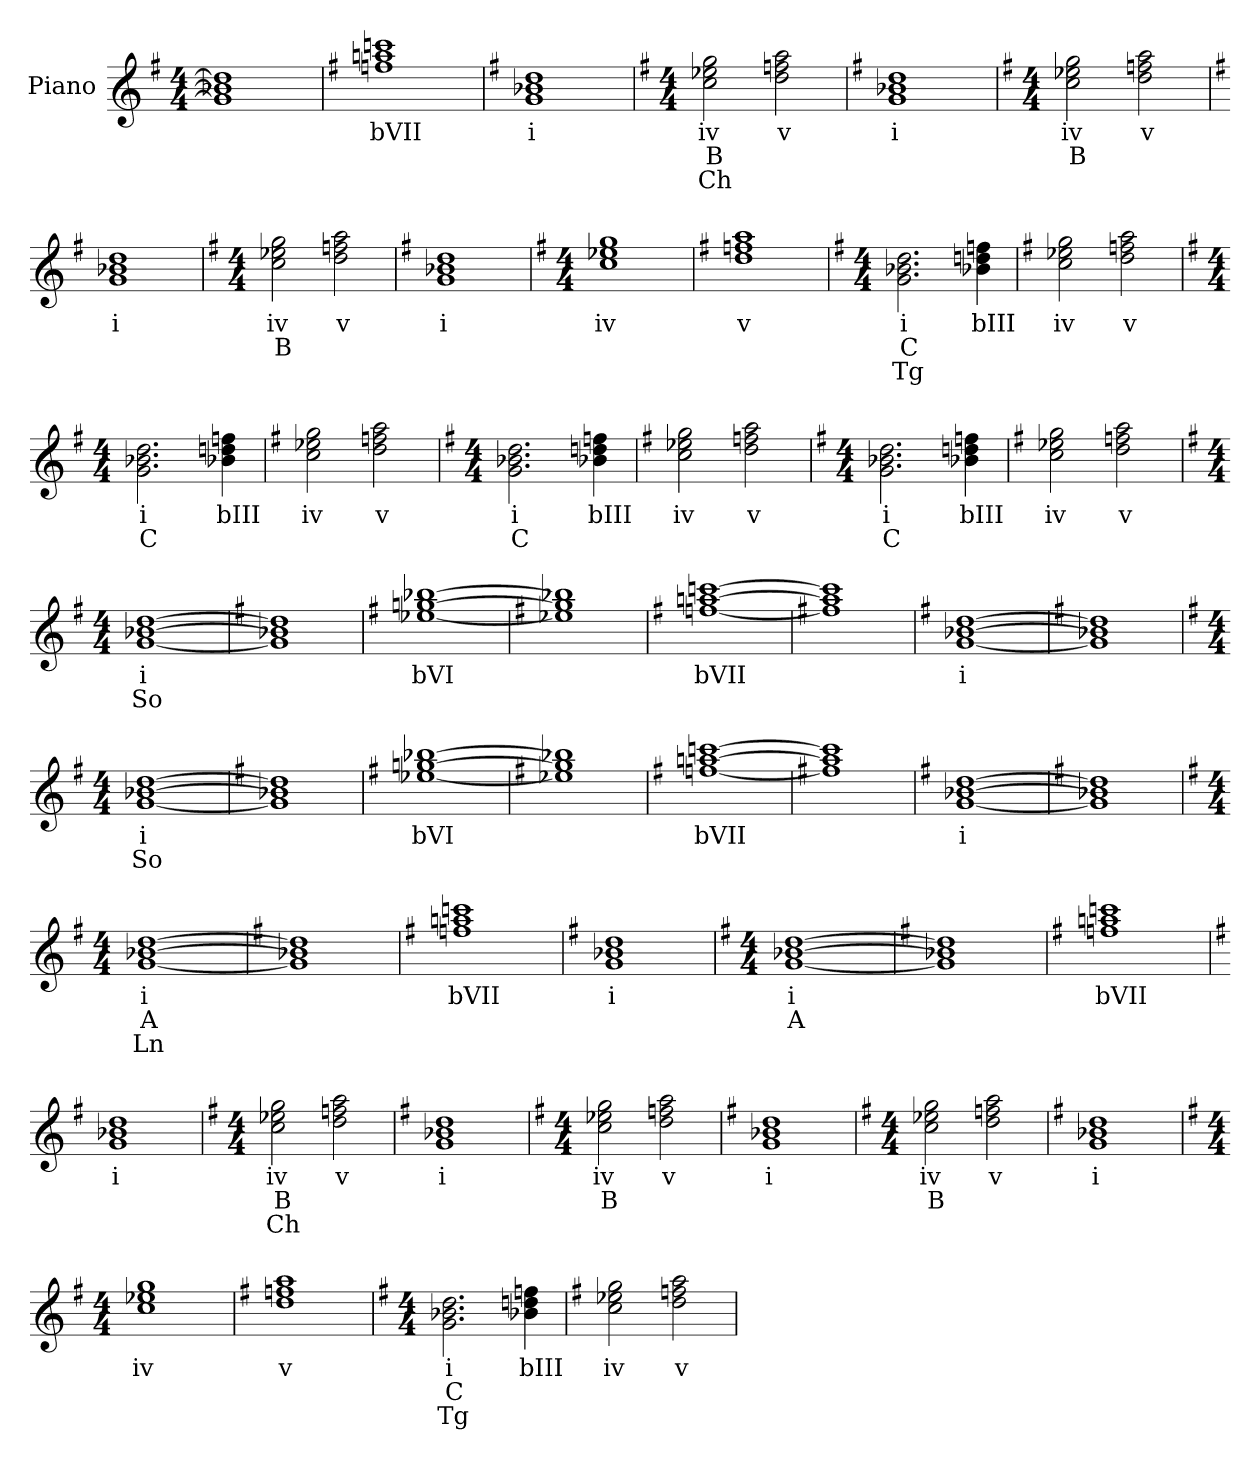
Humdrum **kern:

**kern	**text	**text	**text
*part1	*part1	*part1	*part1
*staff1	*staff1	*staff1	*staff1
*I"Piano	*	*	*
*I'Pno	*	*	*
*k[f#]	*	*	*
*G:	*	*	*
*M4/4	*	*	*
=	=	=	=
1g] 1b-X] 1dd]	.	.	.
=	=	=	=
*k[f#]	*	*	*
*G:	*	*	*
1ffn 1aan 1cccn	bVII	.	.
=	=	=	=
*k[f#]	*	*	*
*G:	*	*	*
1g 1b-X 1dd	i	.	.
=	=	=	=
*k[f#]	*	*	*
*G:	*	*	*
*M4/4	*	*	*
2cc 2ee-X 2gg	iv	B	Ch
2dd 2ffn 2aa	v	.	.
=	=	=	=
*k[f#]	*	*	*
*G:	*	*	*
1g 1b-X 1dd	i	.	.
=	=	=	=
*k[f#]	*	*	*
*G:	*	*	*
*M4/4	*	*	*
2cc 2ee-X 2gg	iv	B	.
2dd 2ffn 2aa	v	.	.
=	=	=	=
*k[f#]	*	*	*
*G:	*	*	*
1g 1b-X 1dd	i	.	.
=	=	=	=
*k[f#]	*	*	*
*G:	*	*	*
*M4/4	*	*	*
2cc 2ee-X 2gg	iv	B	.
2dd 2ffn 2aa	v	.	.
=	=	=	=
*k[f#]	*	*	*
*G:	*	*	*
1g 1b-X 1dd	i	.	.
=	=	=	=
*k[f#]	*	*	*
*G:	*	*	*
*M4/4	*	*	*
1cc 1ee-X 1gg	iv	.	.
=	=	=	=
*k[f#]	*	*	*
*G:	*	*	*
1dd 1ffn 1aa	v	.	.
=	=	=	=
*k[f#]	*	*	*
*G:	*	*	*
*M4/4	*	*	*
2.g 2.b-X 2.dd	i	C	Tg
4b-X 4ddn 4ffn	bIII	.	.
=	=	=	=
*k[f#]	*	*	*
*G:	*	*	*
2cc 2ee-X 2gg	iv	.	.
2dd 2ffn 2aa	v	.	.
=	=	=	=
*k[f#]	*	*	*
*G:	*	*	*
*M4/4	*	*	*
2.g 2.b-X 2.dd	i	C	.
4b-X 4ddn 4ffn	bIII	.	.
=	=	=	=
*k[f#]	*	*	*
*G:	*	*	*
2cc 2ee-X 2gg	iv	.	.
2dd 2ffn 2aa	v	.	.
=	=	=	=
*k[f#]	*	*	*
*G:	*	*	*
*M4/4	*	*	*
2.g 2.b-X 2.dd	i	C	.
4b-X 4ddn 4ffn	bIII	.	.
=	=	=	=
*k[f#]	*	*	*
*G:	*	*	*
2cc 2ee-X 2gg	iv	.	.
2dd 2ffn 2aa	v	.	.
=	=	=	=
*k[f#]	*	*	*
*G:	*	*	*
*M4/4	*	*	*
2.g 2.b-X 2.dd	i	C	.
4b-X 4ddn 4ffn	bIII	.	.
=	=	=	=
*k[f#]	*	*	*
*G:	*	*	*
2cc 2ee-X 2gg	iv	.	.
2dd 2ffn 2aa	v	.	.
=	=	=	=
*k[f#]	*	*	*
*G:	*	*	*
*M4/4	*	*	*
[1g [1b-X [1dd	i	So	.
=	=	=	=
*k[f#]	*	*	*
*G:	*	*	*
1g] 1b-X] 1dd]	.	.	.
=	=	=	=
*k[f#]	*	*	*
*G:	*	*	*
[1ee-X [1ggn [1bb-X	bVI	.	.
=	=	=	=
*k[f#]	*	*	*
*G:	*	*	*
1ee-X] 1ggn] 1bb-X]	.	.	.
=	=	=	=
*k[f#]	*	*	*
*G:	*	*	*
[1ffn [1aan [1cccn	bVII	.	.
=	=	=	=
*k[f#]	*	*	*
*G:	*	*	*
1ffn] 1aan] 1cccn]	.	.	.
=	=	=	=
*k[f#]	*	*	*
*G:	*	*	*
[1g [1b-X [1dd	i	.	.
=	=	=	=
*k[f#]	*	*	*
*G:	*	*	*
1g] 1b-X] 1dd]	.	.	.
=	=	=	=
*k[f#]	*	*	*
*G:	*	*	*
*M4/4	*	*	*
[1g [1b-X [1dd	i	So	.
=	=	=	=
*k[f#]	*	*	*
*G:	*	*	*
1g] 1b-X] 1dd]	.	.	.
=	=	=	=
*k[f#]	*	*	*
*G:	*	*	*
[1ee-X [1ggn [1bb-X	bVI	.	.
=	=	=	=
*k[f#]	*	*	*
*G:	*	*	*
1ee-X] 1ggn] 1bb-X]	.	.	.
=	=	=	=
*k[f#]	*	*	*
*G:	*	*	*
[1ffn [1aan [1cccn	bVII	.	.
=	=	=	=
*k[f#]	*	*	*
*G:	*	*	*
1ffn] 1aan] 1cccn]	.	.	.
=	=	=	=
*k[f#]	*	*	*
*G:	*	*	*
[1g [1b-X [1dd	i	.	.
=	=	=	=
*k[f#]	*	*	*
*G:	*	*	*
1g] 1b-X] 1dd]	.	.	.
=	=	=	=
*k[f#]	*	*	*
*G:	*	*	*
*M4/4	*	*	*
[1g [1b-X [1dd	i	A	Ln
=	=	=	=
*k[f#]	*	*	*
*G:	*	*	*
1g] 1b-X] 1dd]	.	.	.
=	=	=	=
*k[f#]	*	*	*
*G:	*	*	*
1ffn 1aan 1cccn	bVII	.	.
=	=	=	=
*k[f#]	*	*	*
*G:	*	*	*
1g 1b-X 1dd	i	.	.
=	=	=	=
*k[f#]	*	*	*
*G:	*	*	*
*M4/4	*	*	*
[1g [1b-X [1dd	i	A	.
=	=	=	=
*k[f#]	*	*	*
*G:	*	*	*
1g] 1b-X] 1dd]	.	.	.
=	=	=	=
*k[f#]	*	*	*
*G:	*	*	*
1ffn 1aan 1cccn	bVII	.	.
=	=	=	=
*k[f#]	*	*	*
*G:	*	*	*
1g 1b-X 1dd	i	.	.
=	=	=	=
*k[f#]	*	*	*
*G:	*	*	*
*M4/4	*	*	*
2cc 2ee-X 2gg	iv	B	Ch
2dd 2ffn 2aa	v	.	.
=	=	=	=
*k[f#]	*	*	*
*G:	*	*	*
1g 1b-X 1dd	i	.	.
=	=	=	=
*k[f#]	*	*	*
*G:	*	*	*
*M4/4	*	*	*
2cc 2ee-X 2gg	iv	B	.
2dd 2ffn 2aa	v	.	.
=	=	=	=
*k[f#]	*	*	*
*G:	*	*	*
1g 1b-X 1dd	i	.	.
=	=	=	=
*k[f#]	*	*	*
*G:	*	*	*
*M4/4	*	*	*
2cc 2ee-X 2gg	iv	B	.
2dd 2ffn 2aa	v	.	.
=	=	=	=
*k[f#]	*	*	*
*G:	*	*	*
1g 1b-X 1dd	i	.	.
=	=	=	=
*k[f#]	*	*	*
*G:	*	*	*
*M4/4	*	*	*
1cc 1ee-X 1gg	iv	.	.
=	=	=	=
*k[f#]	*	*	*
*G:	*	*	*
1dd 1ffn 1aa	v	.	.
=	=	=	=
*k[f#]	*	*	*
*G:	*	*	*
*M4/4	*	*	*
2.g 2.b-X 2.dd	i	C	Tg
4b-X 4ddn 4ffn	bIII	.	.
=	=	=	=
*k[f#]	*	*	*
*G:	*	*	*
2cc 2ee-X 2gg	iv	.	.
2dd 2ffn 2aa	v	.	.
=	=	=	=
*-	*-	*-	*-
